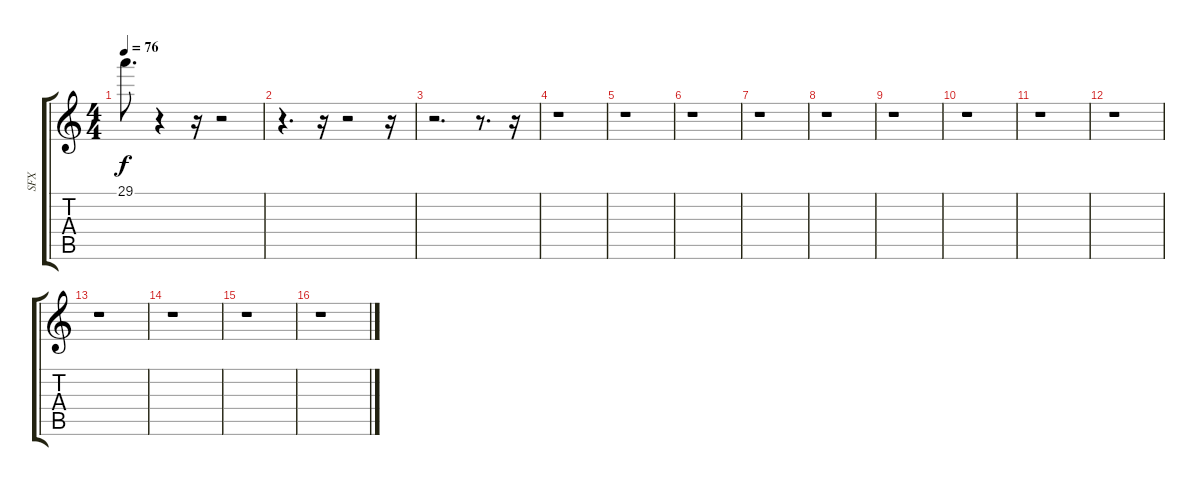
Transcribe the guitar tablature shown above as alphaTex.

\track ("SFX" "SFX") {instrument fx1rain}
\staff {score tabs}
\tuning (E4 B3 G3 D3 A2 E2) {hide}
\ts (4 4)
\tempo 76
\clef g2
\ks c
29.1{t}.8{d dy f} r.4 r.16 r.2 |
r.4{d} r.16 r.2 r.16 |
r.2{d} r.8{d} r.16 |
r.1 |
r.1 |
r.1{txt ""} |
r.1 |
r.1 |
r.1 |
r.1 |
r.1 |
r.1 |
r.1 |
r.1 |
r.1 |
r.1
